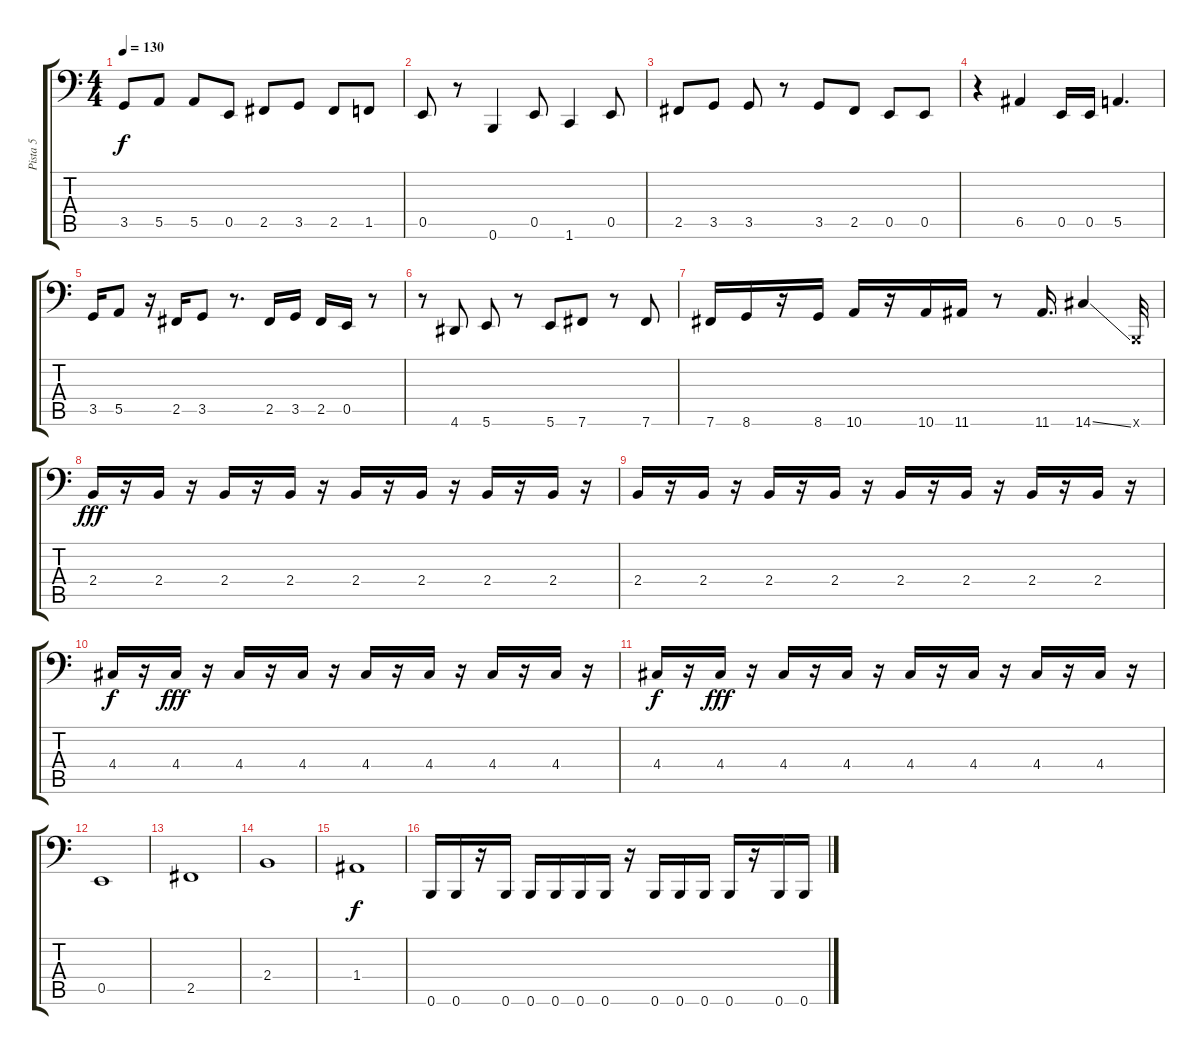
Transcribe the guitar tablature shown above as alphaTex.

\track ("Pista 5" "Pista 5") {instrument electricbassfinger}
\staff {score tabs}
\tuning (C3 G2 D2 A1 E1 B0) {hide}
\ts (4 4)
\tempo 130
\clef f4
\ks c
3.5.8{dy f} 5.5.8 5.5.8 0.5.8 2.5.8 3.5.8 2.5.8 1.5.8 |
0.5.8 r.8 0.6.4 0.5.8 1.6.4 0.5.8 |
2.5.8 3.5.8 3.5.8 r.8 3.5.8 2.5.8 0.5.8 0.5.8 |
r.4 6.5.4 0.5.16 0.5.16 5.5.4{d} |
3.5.16 5.5.8 r.16 2.5.16 3.5.8 r.8{d} 2.5.16 3.5.16 2.5.16 0.5.16 r.8 |
r.8 4.6.8 5.6.8 r.8 5.6.8 7.6.8 r.8 7.6.8 |
7.6.16 8.6.16 r.16 8.6.16 10.6.16 r.16 10.6.16 11.6.16 r.8 11.6.16{d} 14.6{ss}.4 0.6{x}.32 |
2.4.16{dy fff} r.16 2.4.16 r.16 2.4.16 r.16 2.4.16 r.16 2.4.16 r.16 2.4.16 r.16 2.4.16 r.16 2.4.16 r.16 |
2.4.16 r.16 2.4.16 r.16 2.4.16 r.16 2.4.16 r.16 2.4.16 r.16 2.4.16 r.16 2.4.16 r.16 2.4.16 r.16 |
4.4.16{dy f} r.16 4.4.16{dy fff} r.16 4.4.16 r.16 4.4.16 r.16 4.4.16 r.16 4.4.16 r.16 4.4.16 r.16 4.4.16 r.16 |
4.4.16{dy f} r.16 4.4.16{dy fff} r.16 4.4.16 r.16 4.4.16 r.16 4.4.16 r.16 4.4.16 r.16 4.4.16 r.16 4.4.16 r.16 |
0.5.1 |
2.5.1 |
2.4.1 |
1.4.1{dy f} |
0.6.16 0.6.16 r.16 0.6.16 0.6.16 0.6.16 0.6.16 0.6.16 r.16 0.6.16 0.6.16 0.6.16 0.6.16 r.16 0.6.16 0.6.16
